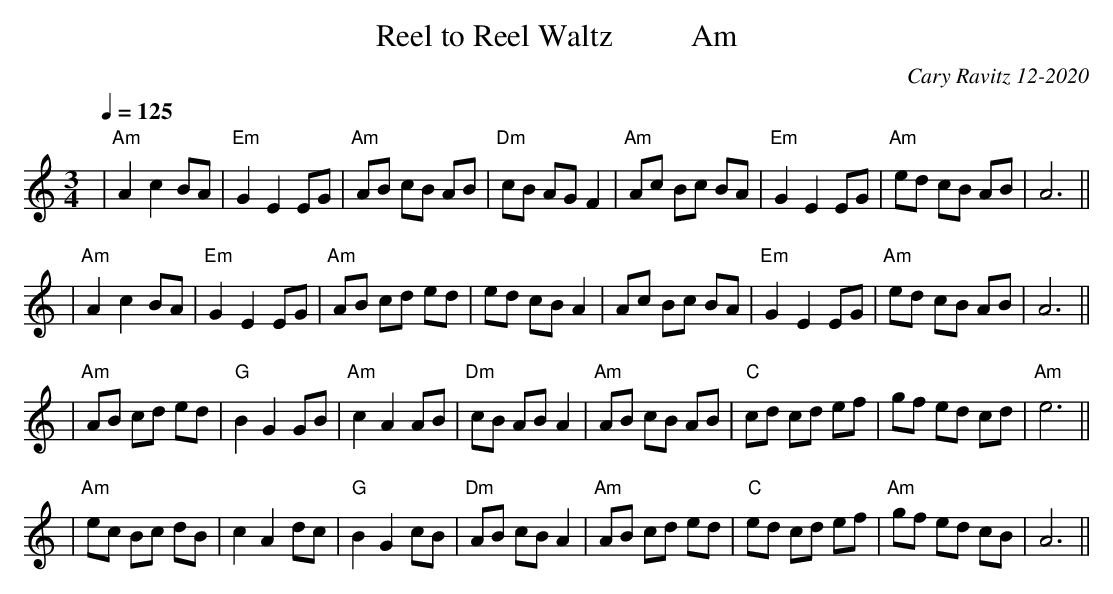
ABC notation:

X:1
T: Reel to Reel Waltz          Am
C: Cary Ravitz 12-2020
M: 3/4
L: 1/8
Q: 1/4=125
K: Am
| "Am"A2 c2 BA | "Em" G2 E2 EG | "Am"AB cB AB | "Dm"cB AG F2 | "Am"Ac Bc BA | "Em"G2 E2 EG | "Am"ed cB AB | A6 ||
| "Am"A2 c2 BA | "Em" G2 E2 EG | "Am"AB cd ed | ed cB A2 | Ac Bc BA | "Em"G2 E2 EG | "Am"ed cB AB | A6 ||
| "Am"AB cd ed | "G"B2 G2  GB | "Am"c2 A2 AB | "Dm"cB AB A2 | "Am"AB cB AB | "C"cd cd ef | gf ed cd | "Am"e6 ||
| "Am"ec Bc dB | c2 A2 dc | "G"B2 G2 cB | "Dm"AB cB A2 | "Am"AB cd ed | "C"ed cd ef | "Am"gf ed cB | A6 ||
